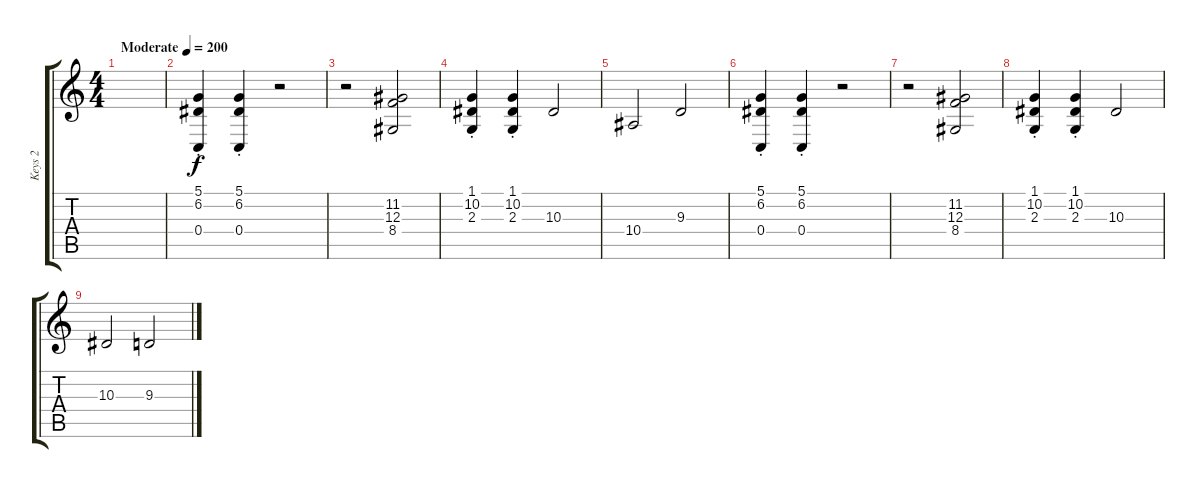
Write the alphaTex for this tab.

\track ("Keys 2" "Keys 2") {instrument choiraahs}
\staff {score tabs}
\tuning (D4 A3 F3 C3 G2 C2) {hide}
\ts (4 4)
\tempo (200 "Moderate")
\clef g2
\ks c
|
(5.1{st} 6.2{st} 0.4{st}).4 (5.1{st} 6.2 0.4{st}).4 r.2 |
r.2 (11.2 12.3 8.4).2 |
(1.1{st} 10.2{st} 2.3{st}).4 (1.1{st} 10.2{st} 2.3{st}).4 10.3.2 |
10.4.2 9.3.2 |
(5.1{st} 6.2{st} 0.4{st}).4 (5.1{st} 6.2{st} 0.4{st}).4 r.2 |
r.2 (11.2 12.3 8.4).2 |
(1.1{st} 10.2{st} 2.3{st}).4 (1.1{st} 10.2{st} 2.3{st}).4 10.3.2 |
10.3.2 9.3.2
